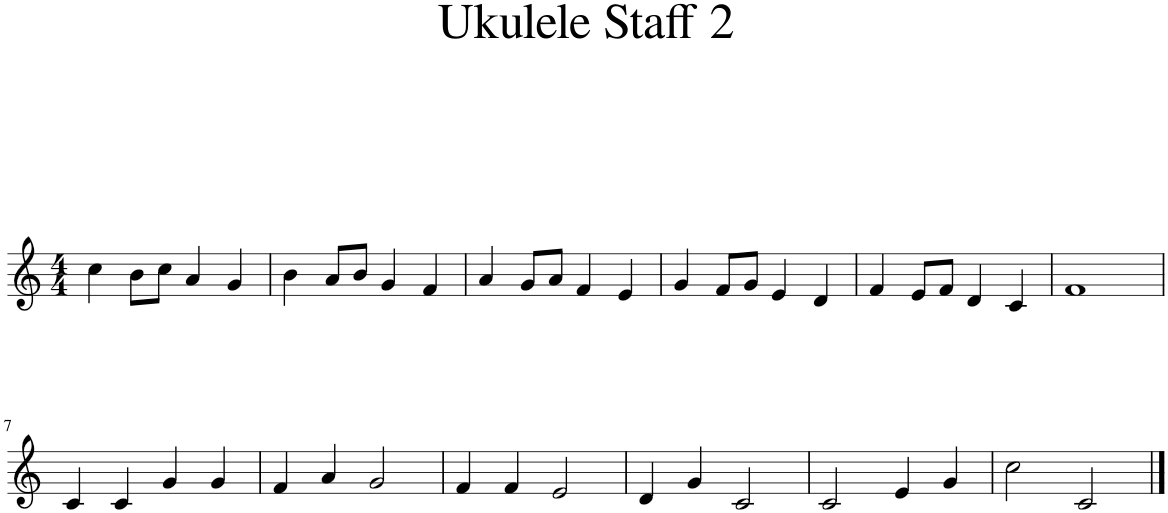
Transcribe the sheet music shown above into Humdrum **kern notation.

**kern
*part1
*staff1
*I"Ukulele
*I'Uk.
*clefG2
*k[]
*M4/4
=1
4cc\
8b\L
8cc\J
4a/
4g/
=2
4b\
8a/L
8b/J
4g/
4f/
=3
4a/
8g/L
8a/J
4f/
4e/
=4
4g/
8f/L
8g/J
4e/
4d/
=5
4f/
8e/L
8f/J
4d/
4c/
=6
1f
!!LO:LB:g=z
=7
4c/
4c/
4g/
4g/
=8
4f/
4a/
2g/
=9
4f/
4f/
2e/
=10
4d/
4g/
2c/
=11
2c/
4e/
4g/
=12
2cc\
2c/
==
*-
